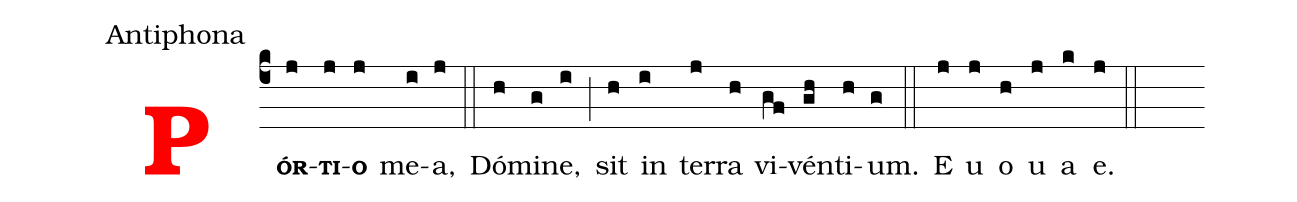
office-part: Antiphona;
%%
<v>\bf\textcolor{red}{P}</v><v>\bf\scriptsize{ÓR}</v>(c4j)<v>\bf\scriptsize{TI}</v>(j)<v>\bf\scriptsize{O}</v>(j) me(i)a,(j)
(::) Dó(h)mi(g)ne,(i) (;) sit(h) in(i) ter(j)ra(h) vi(gf)vén(gh)ti(h)um.(g) (::) E(j) u(j) o(h) u(j) a(k) e.(j) (::)
